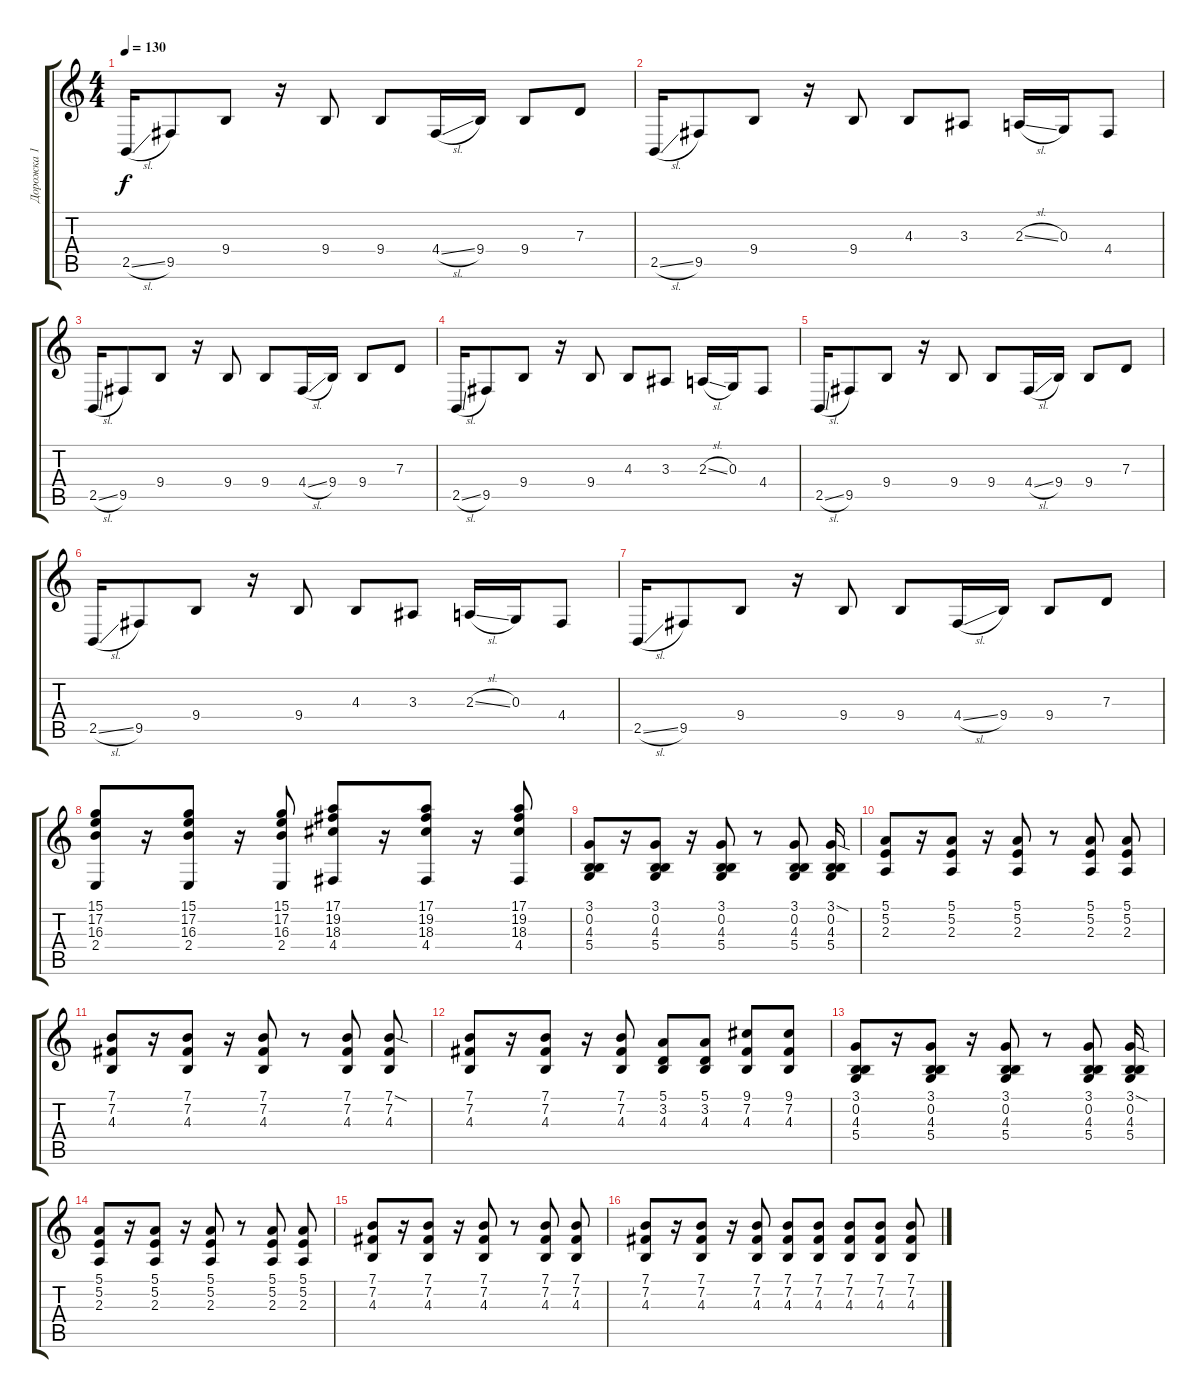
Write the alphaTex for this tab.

\track ("Дорожка 1" "Дорожка 1") {solo instrument lead2sawtooth}
\staff {score tabs}
\tuning (E4 B3 G3 D3 A2 E2) {hide}
\ts (4 4)
\tempo 130
\clef g2
\ks c
2.5{sl}.16{dy f} 9.5.8 9.4.8 r.16 9.4.8 9.4.8 4.4{sl}.16 9.4.16 9.4.8 7.3.8 |
2.5{sl}.16 9.5.8 9.4.8 r.16 9.4.8 4.3.8 3.3.8 2.3{sl}.16 0.3.16 4.4.8 |
2.5{sl}.16 9.5.8 9.4.8 r.16 9.4.8 9.4.8 4.4{sl}.16 9.4.16 9.4.8 7.3.8 |
2.5{sl}.16 9.5.8 9.4.8 r.16 9.4.8 4.3.8 3.3.8 2.3{sl}.16 0.3.16 4.4.8 |
2.5{sl}.16 9.5.8 9.4.8 r.16 9.4.8 9.4.8 4.4{sl}.16 9.4.16 9.4.8 7.3.8 |
2.5{sl}.16 9.5.8 9.4.8 r.16 9.4.8 4.3.8 3.3.8 2.3{sl}.16 0.3.16 4.4.8 |
2.5{sl}.16 9.5.8 9.4.8 r.16 9.4.8 9.4.8 4.4{sl}.16 9.4.16 9.4.8 7.3.8 |
(15.1 17.2 16.3 2.4).8 r.16 (15.1 17.2 16.3 2.4).8 r.16 (15.1 17.2 16.3 2.4).8 (17.1 19.2 18.3 4.4).8 r.16 (17.1 19.2 18.3 4.4).8 r.16 (17.1 19.2 18.3 4.4).8 |
(3.1 0.2 4.3 5.4).8{volume 10} r.16 (3.1 0.2 4.3 5.4).8 r.16 (3.1 0.2 4.3 5.4).8 r.8 (3.1 0.2 4.3 5.4).8 (3.1{sod} 0.2 4.3 5.4).16 |
(5.1 5.2 2.3).8 r.16 (5.1 5.2 2.3).8 r.16 (5.1 5.2 2.3).8 r.8 (5.1 5.2 2.3).8 (5.1 5.2 2.3).8 |
(7.1 7.2 4.3).8 r.16 (7.1 7.2 4.3).8 r.16 (7.1 7.2 4.3).8 r.8 (7.1 7.2 4.3).8 (7.1{sod} 7.2 4.3).8 |
(7.1 7.2 4.3).8 r.16 (7.1 7.2 4.3).8 r.16 (7.1 7.2 4.3).8 (5.1 3.2 4.3).8 (5.1 3.2 4.3).8 (9.1 7.2 4.3).8 (9.1 7.2 4.3).8 |
(3.1 0.2 4.3 5.4).8 r.16 (3.1 0.2 4.3 5.4).8 r.16 (3.1 0.2 4.3 5.4).8 r.8 (3.1 0.2 4.3 5.4).8 (3.1{sod} 0.2 4.3 5.4).16 |
(5.1 5.2 2.3).8 r.16 (5.1 5.2 2.3).8 r.16 (5.1 5.2 2.3).8 r.8 (5.1 5.2 2.3).8 (5.1 5.2 2.3).8 |
(7.1 7.2 4.3).8 r.16 (7.1 7.2 4.3).8 r.16 (7.1 7.2 4.3).8 r.8 (7.1 7.2 4.3).8 (7.1 7.2 4.3).8 |
(7.1 7.2 4.3).8 r.16 (7.1 7.2 4.3).8 r.16 (7.1 7.2 4.3).8 (7.1 7.2 4.3).8 (7.1 7.2 4.3).8 (7.1 7.2 4.3).8 (7.1 7.2 4.3).8 (7.1 7.2 4.3).8
